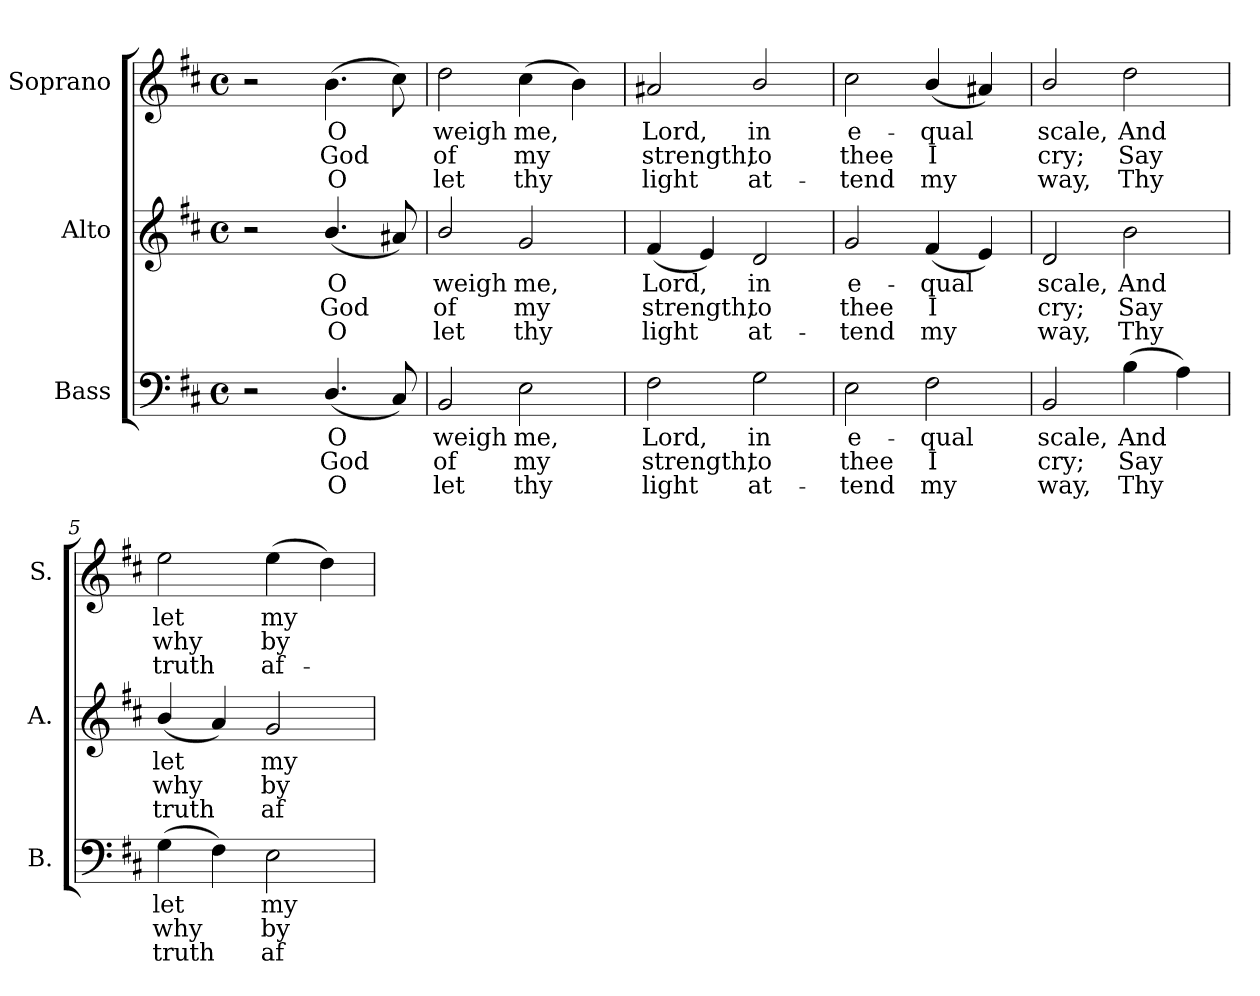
**kern	**text	**text	**text	**kern	**text	**text	**text	**kern	**text	**text	**text
*part3	*part3	*part3	*part3	*part2	*part2	*part2	*part2	*part1	*part1	*part1	*part1
*staff3	*staff3	*staff3	*staff3	*staff2	*staff2	*staff2	*staff2	*staff1	*staff1	*staff1	*staff1
*I"Bass	*	*	*	*I"Alto	*	*	*	*I"Soprano	*	*	*
*I'B.	*	*	*	*I'A.	*	*	*	*I'S.	*	*	*
!!LO:PB:g=z
*clefF4	*	*	*	*clefG2	*	*	*	*clefG2	*	*	*
*k[f#c#]	*	*	*	*k[f#c#]	*	*	*	*k[f#c#]	*	*	*
*b:	*	*	*	*b:	*	*	*	*b:	*	*	*
*M4/4	*	*	*	*M4/4	*	*	*	*M4/4	*	*	*
*met(c)	*	*	*	*met(c)	*	*	*	*met(c)	*	*	*
=	=	=	=	=	=	=	=	=	=	=	=
2r	.	.	.	2r	.	.	.	2r	.	.	.
!	!LO:LY:b:color=#000000	!LO:LY:b:color=#000000	!LO:LY:b:color=#000000	!	!	!	!	!	!	!	!
!	!	!	!	!	!LO:LY:b:color=#000000	!LO:LY:b:color=#000000	!LO:LY:b:color=#000000	!	!	!	!
!	!	!	!	!	!	!	!	!	!LO:LY:b:color=#000000	!LO:LY:b:color=#000000	!LO:LY:b:color=#000000
(4.Di/	O	God	O	(4.bi/	O	God	O	(4.bi\	O	God	O
8C#i/)	.	.	.	8a#Xi/)	.	.	.	8cc#i\)	.	.	.
=1	=1	=1	=1	=1	=1	=1	=1	=1	=1	=1	=1
!	!LO:LY:b:color=#000000	!LO:LY:b:color=#000000	!LO:LY:b:color=#000000	!	!	!	!	!	!	!	!
!	!	!	!	!	!LO:LY:b:color=#000000	!LO:LY:b:color=#000000	!LO:LY:b:color=#000000	!	!	!	!
!	!	!	!	!	!	!	!	!	!LO:LY:b:color=#000000	!LO:LY:b:color=#000000	!LO:LY:b:color=#000000
2BBi/	weigh	of	let	2bi/	weigh	of	let	2ddi\	weigh	of	let
!	!LO:LY:b:color=#000000	!LO:LY:b:color=#000000	!LO:LY:b:color=#000000	!	!	!	!	!	!	!	!
!	!	!	!	!	!LO:LY:b:color=#000000	!LO:LY:b:color=#000000	!LO:LY:b:color=#000000	!	!	!	!
!	!	!	!	!	!	!	!	!	!LO:LY:b:color=#000000	!LO:LY:b:color=#000000	!LO:LY:b:color=#000000
2Ei\	me,	my	thy	2gi/	me,	my	thy	(4cc#i\	me,	my	thy
.	.	.	.	.	.	.	.	4bi\)	.	.	.
=2	=2	=2	=2	=2	=2	=2	=2	=2	=2	=2	=2
!	!LO:LY:b:color=#000000	!LO:LY:b:color=#000000	!LO:LY:b:color=#000000	!	!	!	!	!	!	!	!
!	!	!	!	!	!LO:LY:b:color=#000000	!LO:LY:b:color=#000000	!LO:LY:b:color=#000000	!	!	!	!
!	!	!	!	!	!	!	!	!	!LO:LY:b:color=#000000	!LO:LY:b:color=#000000	!LO:LY:b:color=#000000
2F#i\	Lord,	strength,	light	(4f#i/	Lord,	strength,	light	2a#Xi/	Lord,	strength,	light
.	.	.	.	4ei/)	.	.	.	.	.	.	.
!	!LO:LY:b:color=#000000	!LO:LY:b:color=#000000	!LO:LY:b:color=#000000	!	!	!	!	!	!	!	!
!	!	!	!	!	!LO:LY:b:color=#000000	!LO:LY:b:color=#000000	!LO:LY:b:color=#000000	!	!	!	!
!	!	!	!	!	!	!	!	!	!LO:LY:b:color=#000000	!LO:LY:b:color=#000000	!LO:LY:b:color=#000000
2Gi\	in	to	at-	2di/	in	to	at-	2bi/	in	to	at-
=3	=3	=3	=3	=3	=3	=3	=3	=3	=3	=3	=3
!	!LO:LY:b:color=#000000	!LO:LY:b:color=#000000	!LO:LY:b:color=#000000	!	!	!	!	!	!	!	!
!	!	!	!	!	!LO:LY:b:color=#000000	!LO:LY:b:color=#000000	!LO:LY:b:color=#000000	!	!	!	!
!	!	!	!	!	!	!	!	!	!LO:LY:b:color=#000000	!LO:LY:b:color=#000000	!LO:LY:b:color=#000000
2Ei\	e-	thee	-tend	2gi/	e-	thee	-tend	2cc#i\	e-	thee	-tend
!	!LO:LY:b:color=#000000	!LO:LY:b:color=#000000	!LO:LY:b:color=#000000	!	!	!	!	!	!	!	!
!	!	!	!	!	!LO:LY:b:color=#000000	!LO:LY:b:color=#000000	!LO:LY:b:color=#000000	!	!	!	!
!	!	!	!	!	!	!	!	!	!LO:LY:b:color=#000000	!LO:LY:b:color=#000000	!LO:LY:b:color=#000000
2F#i\	-qual	I	my	(4f#i/	-qual	I	my	(4bi/	-qual	I	my
.	.	.	.	4ei/)	.	.	.	4a#Xi/)	.	.	.
=4	=4	=4	=4	=4	=4	=4	=4	=4	=4	=4	=4
!	!LO:LY:b:color=#000000	!LO:LY:b:color=#000000	!LO:LY:b:color=#000000	!	!	!	!	!	!	!	!
!	!	!	!	!	!LO:LY:b:color=#000000	!LO:LY:b:color=#000000	!LO:LY:b:color=#000000	!	!	!	!
!	!	!	!	!	!	!	!	!	!LO:LY:b:color=#000000	!LO:LY:b:color=#000000	!LO:LY:b:color=#000000
2BBi/	scale,	cry;	way,	2di/	scale,	cry;	way,	2bi/	scale,	cry;	way,
!	!LO:LY:b:color=#000000	!LO:LY:b:color=#000000	!LO:LY:b:color=#000000	!	!	!	!	!	!	!	!
!	!	!	!	!	!LO:LY:b:color=#000000	!LO:LY:b:color=#000000	!LO:LY:b:color=#000000	!	!	!	!
!	!	!	!	!	!	!	!	!	!LO:LY:b:color=#000000	!LO:LY:b:color=#000000	!LO:LY:b:color=#000000
(4Bi\	And	Say	Thy	2bi\	And	Say	Thy	2ddi\	And	Say	Thy
4Ai\)	.	.	.	.	.	.	.	.	.	.	.
=5	=5	=5	=5	=5	=5	=5	=5	=5	=5	=5	=5
!	!LO:LY:b:color=#000000	!LO:LY:b:color=#000000	!LO:LY:b:color=#000000	!	!	!	!	!	!	!	!
!	!	!	!	!	!LO:LY:b:color=#000000	!LO:LY:b:color=#000000	!LO:LY:b:color=#000000	!	!	!	!
!	!	!	!	!	!	!	!	!	!LO:LY:b:color=#000000	!LO:LY:b:color=#000000	!LO:LY:b:color=#000000
(4Gi\	let	why	truth	(4bi/	let	why	truth	2eei\	let	why	truth
4F#i\)	.	.	.	4ai/)	.	.	.	.	.	.	.
!	!LO:LY:b:color=#000000	!LO:LY:b:color=#000000	!LO:LY:b:color=#000000	!	!	!	!	!	!	!	!
!	!	!	!	!	!LO:LY:b:color=#000000	!LO:LY:b:color=#000000	!LO:LY:b:color=#000000	!	!	!	!
!	!	!	!	!	!	!	!	!	!LO:LY:b:color=#000000	!LO:LY:b:color=#000000	!LO:LY:b:color=#000000
2Ei\	my	by	af-	2gi/	my	by	af-	(4eei\	my	by	af-
.	.	.	.	.	.	.	.	4ddi\)	.	.	.
=	=	=	=	=	=	=	=	=	=	=	=
*-	*-	*-	*-	*-	*-	*-	*-	*-	*-	*-	*-
